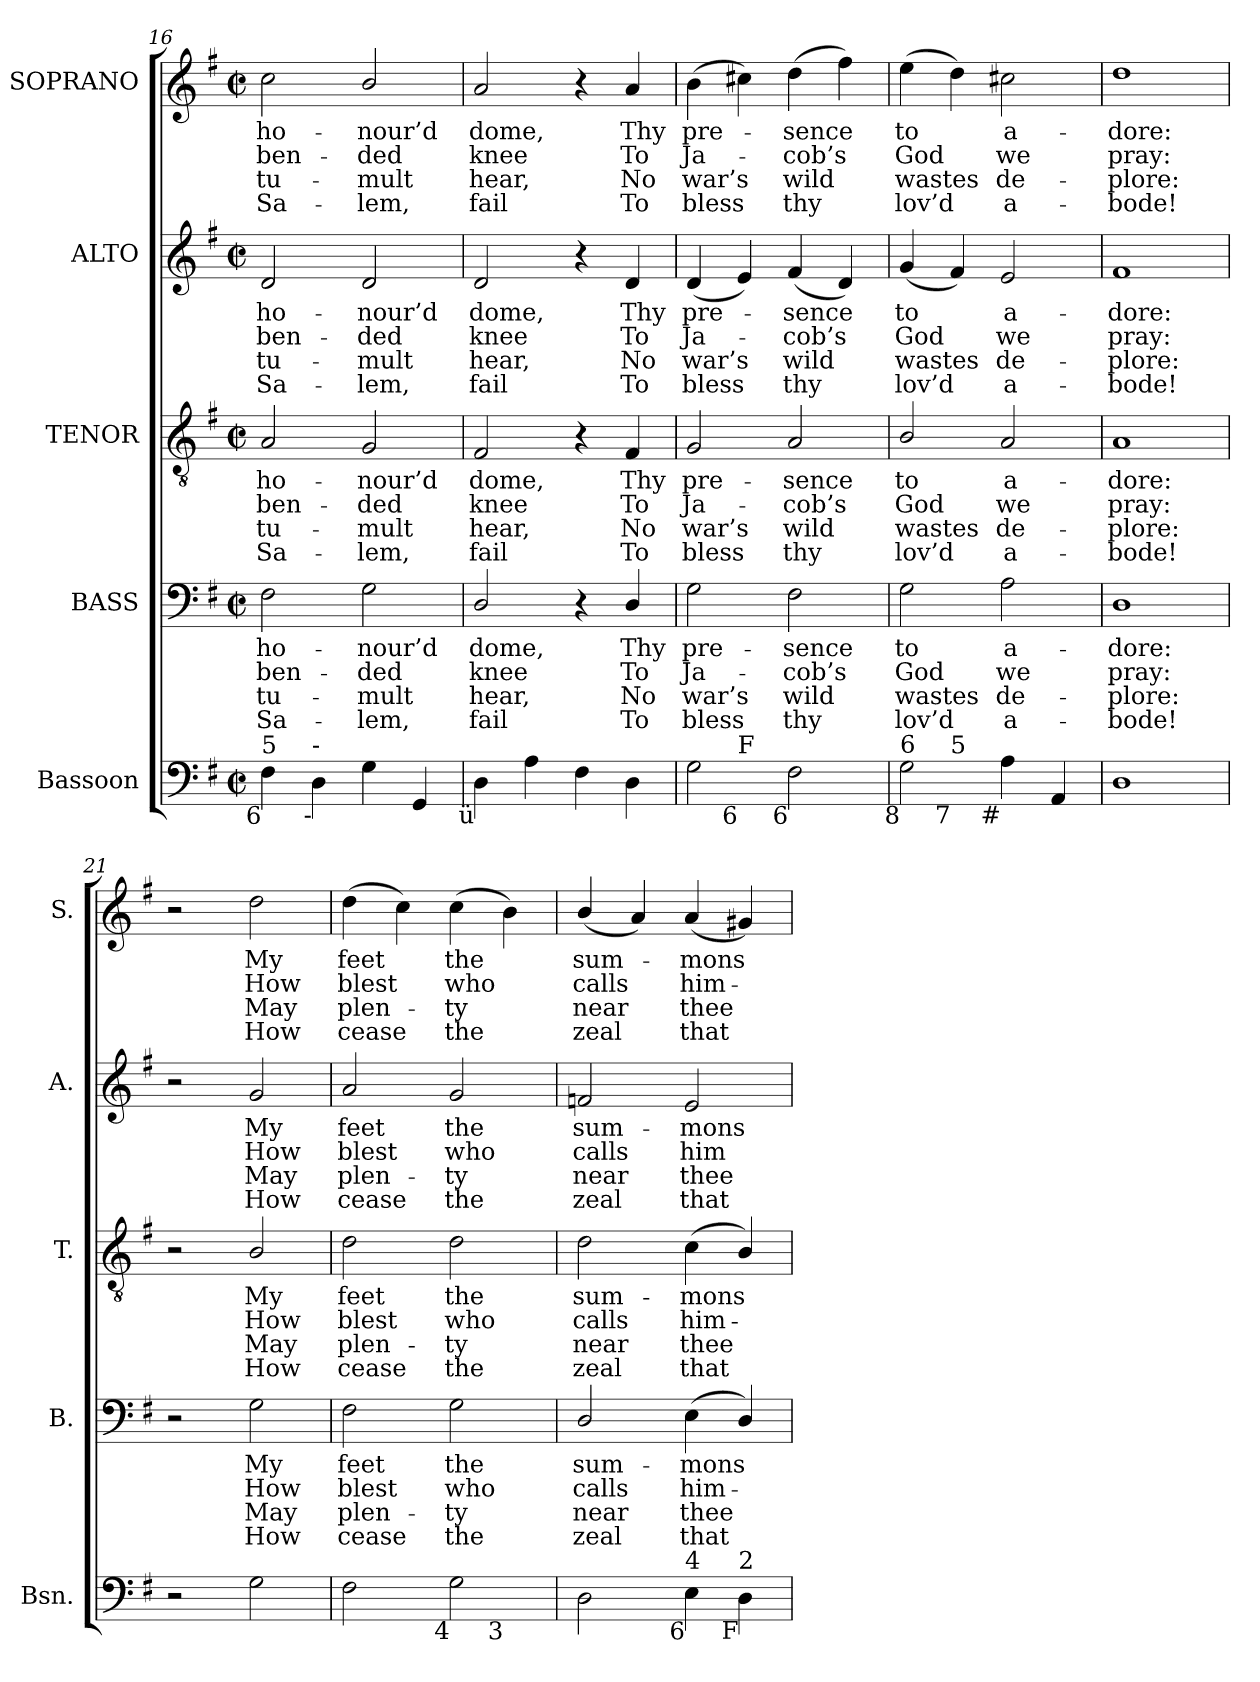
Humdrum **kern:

**kern	**kern	**text	**text	**text	**text	**kern	**text	**text	**text	**text	**kern	**text	**text	**text	**text	**kern	**text	**text	**text	**text
*part5	*part4	*part4	*part4	*part4	*part4	*part3	*part3	*part3	*part3	*part3	*part2	*part2	*part2	*part2	*part2	*part1	*part1	*part1	*part1	*part1
*staff5	*staff4	*staff4	*staff4	*staff4	*staff4	*staff3	*staff3	*staff3	*staff3	*staff3	*staff2	*staff2	*staff2	*staff2	*staff2	*staff1	*staff1	*staff1	*staff1	*staff1
*I"Bassoon	*I"BASS	*	*	*	*	*I"TENOR	*	*	*	*	*I"ALTO	*	*	*	*	*I"SOPRANO	*	*	*	*
*I'Bsn.	*I'B.	*	*	*	*	*I'T.	*	*	*	*	*I'A.	*	*	*	*	*I'S.	*	*	*	*
*clefF4	*clefF4	*	*	*	*	*clefGv2	*	*	*	*	*clefG2	*	*	*	*	*clefG2	*	*	*	*
*	*	*	*	*	*	*ITrd7c12	*	*	*	*	*	*	*	*	*	*	*	*	*	*
*k[f#]	*k[f#]	*	*	*	*	*k[f#]	*	*	*	*	*k[f#]	*	*	*	*	*k[f#]	*	*	*	*
*G:	*G:	*	*	*	*	*G:	*	*	*	*	*G:	*	*	*	*	*G:	*	*	*	*
*M2/2	*M2/2	*	*	*	*	*M2/2	*	*	*	*	*M2/2	*	*	*	*	*M2/2	*	*	*	*
*met(c|)	*met(c|)	*	*	*	*	*met(c|)	*	*	*	*	*met(c|)	*	*	*	*	*met(c|)	*	*	*	*
=16	=16	=16	=16	=16	=16	=16	=16	=16	=16	=16	=16	=16	=16	=16	=16	=16	=16	=16	=16	=16
!	!	!LO:LY:b:color=#000000	!LO:LY:b:color=#000000	!LO:LY:b:color=#000000	!LO:LY:b:color=#000000	!	!	!	!	!	!	!	!	!	!	!	!	!	!	!
!	!	!	!	!	!	!	!LO:LY:b:color=#000000	!LO:LY:b:color=#000000	!LO:LY:b:color=#000000	!LO:LY:b:color=#000000	!	!	!	!	!	!	!	!	!	!
!	!	!	!	!	!	!	!	!	!	!	!	!LO:LY:b:color=#000000	!LO:LY:b:color=#000000	!LO:LY:b:color=#000000	!LO:LY:b:color=#000000	!	!	!	!	!
!LO:TX:b:rj:t=6	!	!	!	!	!	!	!	!	!	!	!	!	!	!	!	!	!	!	!	!
!LO:TX:t=5	!	!	!	!	!	!	!	!	!	!	!	!	!	!	!	!	!	!	!	!
!	!	!	!	!	!	!	!	!	!	!	!	!	!	!	!	!	!LO:LY:b:color=#000000	!LO:LY:b:color=#000000	!LO:LY:b:color=#000000	!LO:LY:b:color=#000000
4F#i\	2F#i\	ho-	ben-	tu-	-Sa-	2AAi/	ho-	ben-	tu-	-Sa-	2di/	ho-	ben-	tu-	-Sa-	2cci\	ho-	ben-	tu-	-Sa-
!LO:TX:b:rj:t=-	!	!	!	!	!	!	!	!	!	!	!	!	!	!	!	!	!	!	!	!
!LO:TX:t=-	!	!	!	!	!	!	!	!	!	!	!	!	!	!	!	!	!	!	!	!
4Di\	.	.	.	.	.	.	.	.	.	.	.	.	.	.	.	.	.	.	.	.
!	!	!LO:LY:b:color=#000000	!LO:LY:b:color=#000000	!LO:LY:b:color=#000000	!LO:LY:b:color=#000000	!	!	!	!	!	!	!	!	!	!	!	!	!	!	!
!	!	!	!	!	!	!	!LO:LY:b:color=#000000	!LO:LY:b:color=#000000	!LO:LY:b:color=#000000	!LO:LY:b:color=#000000	!	!	!	!	!	!	!	!	!	!
!	!	!	!	!	!	!	!	!	!	!	!	!LO:LY:b:color=#000000	!LO:LY:b:color=#000000	!LO:LY:b:color=#000000	!LO:LY:b:color=#000000	!	!	!	!	!
!	!	!	!	!	!	!	!	!	!	!	!	!	!	!	!	!	!LO:LY:b:color=#000000	!LO:LY:b:color=#000000	!LO:LY:b:color=#000000	!LO:LY:b:color=#000000
4Gi\	2Gi\	-nour’d	-ded	-mult	lem,	2GGi/	-nour’d	-ded	-mult	lem,	2di/	-nour’d	-ded	-mult	lem,	2bi/	-nour’d	-ded	-mult	lem,
4GGi/	.	.	.	.	.	.	.	.	.	.	.	.	.	.	.	.	.	.	.	.
=17	=17	=17	=17	=17	=17	=17	=17	=17	=17	=17	=17	=17	=17	=17	=17	=17	=17	=17	=17	=17
!	!	!LO:LY:b:color=#000000	!LO:LY:b:color=#000000	!LO:LY:b:color=#000000	!LO:LY:b:color=#000000	!	!	!	!	!	!	!	!	!	!	!	!	!	!	!
!	!	!	!	!	!	!	!LO:LY:b:color=#000000	!LO:LY:b:color=#000000	!LO:LY:b:color=#000000	!LO:LY:b:color=#000000	!	!	!	!	!	!	!	!	!	!
!	!	!	!	!	!	!	!	!	!	!	!	!LO:LY:b:color=#000000	!LO:LY:b:color=#000000	!LO:LY:b:color=#000000	!LO:LY:b:color=#000000	!	!	!	!	!
!LO:TX:b:rj:t=ü	!	!	!	!	!	!	!	!	!	!	!	!	!	!	!	!	!	!	!	!
!	!	!	!	!	!	!	!	!	!	!	!	!	!	!	!	!	!LO:LY:b:color=#000000	!LO:LY:b:color=#000000	!LO:LY:b:color=#000000	!LO:LY:b:color=#000000
4Di\	2Di/	dome,	knee	hear,	fail	2FF#i/	dome,	knee	hear,	fail	2di/	dome,	knee	hear,	fail	2ai/	dome,	knee	hear,	fail
4Ai\	.	.	.	.	.	.	.	.	.	.	.	.	.	.	.	.	.	.	.	.
4F#i\	4r	.	.	.	.	4r	.	.	.	.	4r	.	.	.	.	4r	.	.	.	.
!	!	!LO:LY:b:color=#000000	!LO:LY:b:color=#000000	!LO:LY:b:color=#000000	!LO:LY:b:color=#000000	!	!	!	!	!	!	!	!	!	!	!	!	!	!	!
!	!	!	!	!	!	!	!LO:LY:b:color=#000000	!LO:LY:b:color=#000000	!LO:LY:b:color=#000000	!LO:LY:b:color=#000000	!	!	!	!	!	!	!	!	!	!
!	!	!	!	!	!	!	!	!	!	!	!	!LO:LY:b:color=#000000	!LO:LY:b:color=#000000	!LO:LY:b:color=#000000	!LO:LY:b:color=#000000	!	!	!	!	!
!	!	!	!	!	!	!	!	!	!	!	!	!	!	!	!	!	!LO:LY:b:color=#000000	!LO:LY:b:color=#000000	!LO:LY:b:color=#000000	!LO:LY:b:color=#000000
4Di\	4Di/	Thy	To	No	To	4FF#i/	Thy	To	No	To	4di/	Thy	To	No	To	4ai/	Thy	To	No	To
!!LO:PB:g=z
=18	=18	=18	=18	=18	=18	=18	=18	=18	=18	=18	=18	=18	=18	=18	=18	=18	=18	=18	=18	=18
!	!	!LO:LY:b:color=#000000	!LO:LY:b:color=#000000	!LO:LY:b:color=#000000	!LO:LY:b:color=#000000	!	!	!	!	!	!	!	!	!	!	!	!	!	!	!
!	!	!	!	!	!	!	!LO:LY:b:color=#000000	!LO:LY:b:color=#000000	!LO:LY:b:color=#000000	!LO:LY:b:color=#000000	!	!	!	!	!	!	!	!	!	!
!	!	!	!	!	!	!	!	!	!	!	!	!LO:LY:b:color=#000000	!LO:LY:b:color=#000000	!LO:LY:b:color=#000000	!LO:LY:b:color=#000000	!	!	!	!	!
!LO:TX:b:rj:t=5	!	!	!	!	!	!	!	!	!	!	!	!	!	!	!	!	!	!	!	!
!LO:TX:t=3	!	!	!	!	!	!	!	!	!	!	!	!	!	!	!	!	!	!	!	!
!	!	!	!	!	!	!	!	!	!	!	!	!	!	!	!	!	!LO:LY:b:color=#000000	!LO:LY:b:color=#000000	!LO:LY:b:color=#000000	!LO:LY:b:color=#000000
*^	*	*	*	*	*	*	*	*	*	*	*	*	*	*	*	*	*	*	*	*
2Gi\	4ryy	2Gi\	pre-	Ja-	war’s	bless	2GGi/	pre-	Ja-	war’s	bless	(4di/	pre-	Ja-	war’s	bless	(4bi\	pre-	Ja-	war’s	bless
!	!LO:TX:b:rj:t=6	!	!	!	!	!	!	!	!	!	!	!	!	!	!	!	!	!	!	!	!
!	!LO:TX:t=F	!	!	!	!	!	!	!	!	!	!	!	!	!	!	!	!	!	!	!	!
.	2.ryy	.	.	.	.	.	.	.	.	.	.	4ei/)	.	.	.	.	4cc#Xi\)	.	.	.	.
!	!	!	!LO:LY:b:color=#000000	!LO:LY:b:color=#000000	!LO:LY:b:color=#000000	!LO:LY:b:color=#000000	!	!	!	!	!	!	!	!	!	!	!	!	!	!	!
!	!	!	!	!	!	!	!	!LO:LY:b:color=#000000	!LO:LY:b:color=#000000	!LO:LY:b:color=#000000	!LO:LY:b:color=#000000	!	!	!	!	!	!	!	!	!	!
!	!	!	!	!	!	!	!	!	!	!	!	!	!LO:LY:b:color=#000000	!LO:LY:b:color=#000000	!LO:LY:b:color=#000000	!LO:LY:b:color=#000000	!	!	!	!	!
!LO:TX:b:rj:t=6	!	!	!	!	!	!	!	!	!	!	!	!	!	!	!	!	!	!	!	!	!
!	!	!	!	!	!	!	!	!	!	!	!	!	!	!	!	!	!	!LO:LY:b:color=#000000	!LO:LY:b:color=#000000	!LO:LY:b:color=#000000	!LO:LY:b:color=#000000
2F#i\	.	2F#i\	-sence	-cob’s	wild	thy	2AAi/	-sence	-cob’s	wild	thy	(4f#i/	-sence	-cob’s	wild	thy	(4ddi\	-sence	-cob’s	wild	thy
.	.	.	.	.	.	.	.	.	.	.	.	4di/)	.	.	.	.	4ff#i\)	.	.	.	.
=19	=19	=19	=19	=19	=19	=19	=19	=19	=19	=19	=19	=19	=19	=19	=19	=19	=19	=19	=19	=19	=19
!	!	!	!LO:LY:b:color=#000000	!LO:LY:b:color=#000000	!LO:LY:b:color=#000000	!LO:LY:b:color=#000000	!	!	!	!	!	!	!	!	!	!	!	!	!	!	!
!	!	!	!	!	!	!	!	!LO:LY:b:color=#000000	!LO:LY:b:color=#000000	!LO:LY:b:color=#000000	!LO:LY:b:color=#000000	!	!	!	!	!	!	!	!	!	!
!	!	!	!	!	!	!	!	!	!	!	!	!	!LO:LY:b:color=#000000	!LO:LY:b:color=#000000	!LO:LY:b:color=#000000	!LO:LY:b:color=#000000	!	!	!	!	!
!LO:TX:b:rj:t=8	!	!	!	!	!	!	!	!	!	!	!	!	!	!	!	!	!	!	!	!	!
!LO:TX:t=6	!	!	!	!	!	!	!	!	!	!	!	!	!	!	!	!	!	!	!	!	!
!	!	!	!	!	!	!	!	!	!	!	!	!	!	!	!	!	!	!LO:LY:b:color=#000000	!LO:LY:b:color=#000000	!LO:LY:b:color=#000000	!LO:LY:b:color=#000000
2Gi\	4ryy	2Gi\	to	God	wastes	lov’d	2BBi/	to	God	wastes	lov’d	(4gi/	to	God	wastes	lov’d	(4eei\	to	God	wastes	lov’d
!	!LO:TX:b:rj:t=7	!	!	!	!	!	!	!	!	!	!	!	!	!	!	!	!	!	!	!	!
!	!LO:TX:t=5	!	!	!	!	!	!	!	!	!	!	!	!	!	!	!	!	!	!	!	!
.	2.ryy	.	.	.	.	.	.	.	.	.	.	4f#i/)	.	.	.	.	4ddi\)	.	.	.	.
!	!	!	!LO:LY:b:color=#000000	!LO:LY:b:color=#000000	!LO:LY:b:color=#000000	!LO:LY:b:color=#000000	!	!	!	!	!	!	!	!	!	!	!	!	!	!	!
!	!	!	!	!	!	!	!	!LO:LY:b:color=#000000	!LO:LY:b:color=#000000	!LO:LY:b:color=#000000	!LO:LY:b:color=#000000	!	!	!	!	!	!	!	!	!	!
!	!	!	!	!	!	!	!	!	!	!	!	!	!LO:LY:b:color=#000000	!LO:LY:b:color=#000000	!LO:LY:b:color=#000000	!LO:LY:b:color=#000000	!	!	!	!	!
!LO:TX:b:rj:t=#	!	!	!	!	!	!	!	!	!	!	!	!	!	!	!	!	!	!	!	!	!
!	!	!	!	!	!	!	!	!	!	!	!	!	!	!	!	!	!	!LO:LY:b:color=#000000	!LO:LY:b:color=#000000	!LO:LY:b:color=#000000	!LO:LY:b:color=#000000
4Ai\	.	2Ai\	a-	we	de-	-a-	2AAi/	a-	we	de-	-a-	2ei/	a-	we	de-	-a-	2cc#Xi\	a-	we	de-	-a-
4AAi/	.	.	.	.	.	.	.	.	.	.	.	.	.	.	.	.	.	.	.	.	.
*v	*v	*	*	*	*	*	*	*	*	*	*	*	*	*	*	*	*	*	*	*	*
=20	=20	=20	=20	=20	=20	=20	=20	=20	=20	=20	=20	=20	=20	=20	=20	=20	=20	=20	=20	=20
*^	*	*	*	*	*	*	*	*	*	*	*	*	*	*	*	*	*	*	*	*
!	!	!	!LO:LY:b:color=#000000	!LO:LY:b:color=#000000	!LO:LY:b:color=#000000	!LO:LY:b:color=#000000	!	!	!	!	!	!	!	!	!	!	!	!	!	!	!
*v	*v	*	*	*	*	*	*	*	*	*	*	*	*	*	*	*	*	*	*	*	*
*^	*	*	*	*	*	*	*	*	*	*	*	*	*	*	*	*	*	*	*	*
!	!	!	!	!	!	!	!	!LO:LY:b:color=#000000	!LO:LY:b:color=#000000	!LO:LY:b:color=#000000	!LO:LY:b:color=#000000	!	!	!	!	!	!	!	!	!	!
*v	*v	*	*	*	*	*	*	*	*	*	*	*	*	*	*	*	*	*	*	*	*
*^	*	*	*	*	*	*	*	*	*	*	*	*	*	*	*	*	*	*	*	*
!	!	!	!	!	!	!	!	!	!	!	!	!	!LO:LY:b:color=#000000	!LO:LY:b:color=#000000	!LO:LY:b:color=#000000	!LO:LY:b:color=#000000	!	!	!	!	!
*v	*v	*	*	*	*	*	*	*	*	*	*	*	*	*	*	*	*	*	*	*	*
*^	*	*	*	*	*	*	*	*	*	*	*	*	*	*	*	*	*	*	*	*
!	!	!	!	!	!	!	!	!	!	!	!	!	!	!	!	!	!	!LO:LY:b:color=#000000	!LO:LY:b:color=#000000	!LO:LY:b:color=#000000	!LO:LY:b:color=#000000
*v	*v	*	*	*	*	*	*	*	*	*	*	*	*	*	*	*	*	*	*	*	*
1Di	1Di	-dore:	pray:	-plore:	bode!	1AAi	-dore:	pray:	-plore:	bode!	1f#i	-dore:	pray:	-plore:	bode!	1ddi	-dore:	pray:	-plore:	bode!
=21	=21	=21	=21	=21	=21	=21	=21	=21	=21	=21	=21	=21	=21	=21	=21	=21	=21	=21	=21	=21
2r	2r	.	.	.	.	2r	.	.	.	.	2r	.	.	.	.	2r	.	.	.	.
!	!	!LO:LY:b:color=#000000	!LO:LY:b:color=#000000	!LO:LY:b:color=#000000	!LO:LY:b:color=#000000	!	!	!	!	!	!	!	!	!	!	!	!	!	!	!
!	!	!	!	!	!	!	!LO:LY:b:color=#000000	!LO:LY:b:color=#000000	!LO:LY:b:color=#000000	!LO:LY:b:color=#000000	!	!	!	!	!	!	!	!	!	!
!	!	!	!	!	!	!	!	!	!	!	!	!LO:LY:b:color=#000000	!LO:LY:b:color=#000000	!LO:LY:b:color=#000000	!LO:LY:b:color=#000000	!	!	!	!	!
!	!	!	!	!	!	!	!	!	!	!	!	!	!	!	!	!	!LO:LY:b:color=#000000	!LO:LY:b:color=#000000	!LO:LY:b:color=#000000	!LO:LY:b:color=#000000
2Gi\	2Gi\	My	How	May	How	2BBi/	My	How	May	How	2gi/	My	How	May	How	2ddi\	My	How	May	How
=22	=22	=22	=22	=22	=22	=22	=22	=22	=22	=22	=22	=22	=22	=22	=22	=22	=22	=22	=22	=22
!	!	!LO:LY:b:color=#000000	!LO:LY:b:color=#000000	!LO:LY:b:color=#000000	!LO:LY:b:color=#000000	!	!	!	!	!	!	!	!	!	!	!	!	!	!	!
!	!	!	!	!	!	!	!LO:LY:b:color=#000000	!LO:LY:b:color=#000000	!LO:LY:b:color=#000000	!LO:LY:b:color=#000000	!	!	!	!	!	!	!	!	!	!
!	!	!	!	!	!	!	!	!	!	!	!	!LO:LY:b:color=#000000	!LO:LY:b:color=#000000	!LO:LY:b:color=#000000	!LO:LY:b:color=#000000	!	!	!	!	!
!LO:TX:b:rj:t=6	!	!	!	!	!	!	!	!	!	!	!	!	!	!	!	!	!	!	!	!
!	!	!	!	!	!	!	!	!	!	!	!	!	!	!	!	!	!LO:LY:b:color=#000000	!LO:LY:b:color=#000000	!LO:LY:b:color=#000000	!LO:LY:b:color=#000000
*^	*	*	*	*	*	*	*	*	*	*	*	*	*	*	*	*	*	*	*	*
2F#i\	2.ryy	2F#i\	feet	blest	plen-	-cease	2Di\	feet	blest	plen-	-cease	2ai/	feet	blest	plen-	-cease	(4ddi\	feet	blest	plen-	-cease
.	.	.	.	.	.	.	.	.	.	.	.	.	.	.	.	.	4cci\)	.	.	.	.
!	!	!	!LO:LY:b:color=#000000	!LO:LY:b:color=#000000	!LO:LY:b:color=#000000	!LO:LY:b:color=#000000	!	!	!	!	!	!	!	!	!	!	!	!	!	!	!
!	!	!	!	!	!	!	!	!LO:LY:b:color=#000000	!LO:LY:b:color=#000000	!LO:LY:b:color=#000000	!LO:LY:b:color=#000000	!	!	!	!	!	!	!	!	!	!
!	!	!	!	!	!	!	!	!	!	!	!	!	!LO:LY:b:color=#000000	!LO:LY:b:color=#000000	!LO:LY:b:color=#000000	!LO:LY:b:color=#000000	!	!	!	!	!
!LO:TX:b:rj:t=4	!	!	!	!	!	!	!	!	!	!	!	!	!	!	!	!	!	!	!	!	!
!	!	!	!	!	!	!	!	!	!	!	!	!	!	!	!	!	!	!LO:LY:b:color=#000000	!LO:LY:b:color=#000000	!LO:LY:b:color=#000000	!LO:LY:b:color=#000000
2Gi\	.	2Gi\	the	who	ty	the	2Di\	the	who	ty	the	2gi/	the	who	ty	the	(4cci\	the	who	ty	the
!	!LO:TX:b:rj:t=3	!	!	!	!	!	!	!	!	!	!	!	!	!	!	!	!	!	!	!	!
.	4ryy	.	.	.	.	.	.	.	.	.	.	.	.	.	.	.	4bi\)	.	.	.	.
*v	*v	*	*	*	*	*	*	*	*	*	*	*	*	*	*	*	*	*	*	*	*
=23	=23	=23	=23	=23	=23	=23	=23	=23	=23	=23	=23	=23	=23	=23	=23	=23	=23	=23	=23	=23
*^	*	*	*	*	*	*	*	*	*	*	*	*	*	*	*	*	*	*	*	*
!	!	!	!LO:LY:b:color=#000000	!LO:LY:b:color=#000000	!LO:LY:b:color=#000000	!LO:LY:b:color=#000000	!	!	!	!	!	!	!	!	!	!	!	!	!	!	!
*v	*v	*	*	*	*	*	*	*	*	*	*	*	*	*	*	*	*	*	*	*	*
*^	*	*	*	*	*	*	*	*	*	*	*	*	*	*	*	*	*	*	*	*
!	!	!	!	!	!	!	!	!LO:LY:b:color=#000000	!LO:LY:b:color=#000000	!LO:LY:b:color=#000000	!LO:LY:b:color=#000000	!	!	!	!	!	!	!	!	!	!
*v	*v	*	*	*	*	*	*	*	*	*	*	*	*	*	*	*	*	*	*	*	*
*^	*	*	*	*	*	*	*	*	*	*	*	*	*	*	*	*	*	*	*	*
!	!	!	!	!	!	!	!	!	!	!	!	!	!LO:LY:b:color=#000000	!LO:LY:b:color=#000000	!LO:LY:b:color=#000000	!LO:LY:b:color=#000000	!	!	!	!	!
*v	*v	*	*	*	*	*	*	*	*	*	*	*	*	*	*	*	*	*	*	*	*
*^	*	*	*	*	*	*	*	*	*	*	*	*	*	*	*	*	*	*	*	*
!LO:TX:b:rj:t=§	!	!	!	!	!	!	!	!	!	!	!	!	!	!	!	!	!	!	!	!	!
!	!	!	!	!	!	!	!	!	!	!	!	!	!	!	!	!	!	!LO:LY:b:color=#000000	!LO:LY:b:color=#000000	!LO:LY:b:color=#000000	!LO:LY:b:color=#000000
*v	*v	*	*	*	*	*	*	*	*	*	*	*	*	*	*	*	*	*	*	*	*
2Di\	2Di/	sum-	calls	near	zeal	2Di\	sum-	calls	near	zeal	2fni/	sum-	calls	near	zeal	(4bi/	sum-	calls	near	zeal
.	.	.	.	.	.	.	.	.	.	.	.	.	.	.	.	4ai/)	.	.	.	.
!	!	!LO:LY:b:color=#000000	!LO:LY:b:color=#000000	!LO:LY:b:color=#000000	!LO:LY:b:color=#000000	!	!	!	!	!	!	!	!	!	!	!	!	!	!	!
!	!	!	!	!	!	!	!LO:LY:b:color=#000000	!LO:LY:b:color=#000000	!LO:LY:b:color=#000000	!LO:LY:b:color=#000000	!	!	!	!	!	!	!	!	!	!
!	!	!	!	!	!	!	!	!	!	!	!	!LO:LY:b:color=#000000	!LO:LY:b:color=#000000	!LO:LY:b:color=#000000	!LO:LY:b:color=#000000	!	!	!	!	!
!LO:TX:b:rj:t=6	!	!	!	!	!	!	!	!	!	!	!	!	!	!	!	!	!	!	!	!
!LO:TX:t=4	!	!	!	!	!	!	!	!	!	!	!	!	!	!	!	!	!	!	!	!
!	!	!	!	!	!	!	!	!	!	!	!	!	!	!	!	!	!LO:LY:b:color=#000000	!LO:LY:b:color=#000000	!LO:LY:b:color=#000000	!LO:LY:b:color=#000000
4Ei\	(4Ei\	-mons	him-	thee	that	(4Ci\	-mons	him-	thee	that	2ei/	-mons	him-	thee	that	(4ai/	-mons	him-	thee	that
!LO:TX:b:rj:t=F	!	!	!	!	!	!	!	!	!	!	!	!	!	!	!	!	!	!	!	!
!LO:TX:t=2	!	!	!	!	!	!	!	!	!	!	!	!	!	!	!	!	!	!	!	!
4Di\	4Di/)	.	.	.	.	4BBi/)	.	.	.	.	.	.	.	.	.	4g#Xi/)	.	.	.	.
=	=	=	=	=	=	=	=	=	=	=	=	=	=	=	=	=	=	=	=	=
*-	*-	*-	*-	*-	*-	*-	*-	*-	*-	*-	*-	*-	*-	*-	*-	*-	*-	*-	*-	*-
